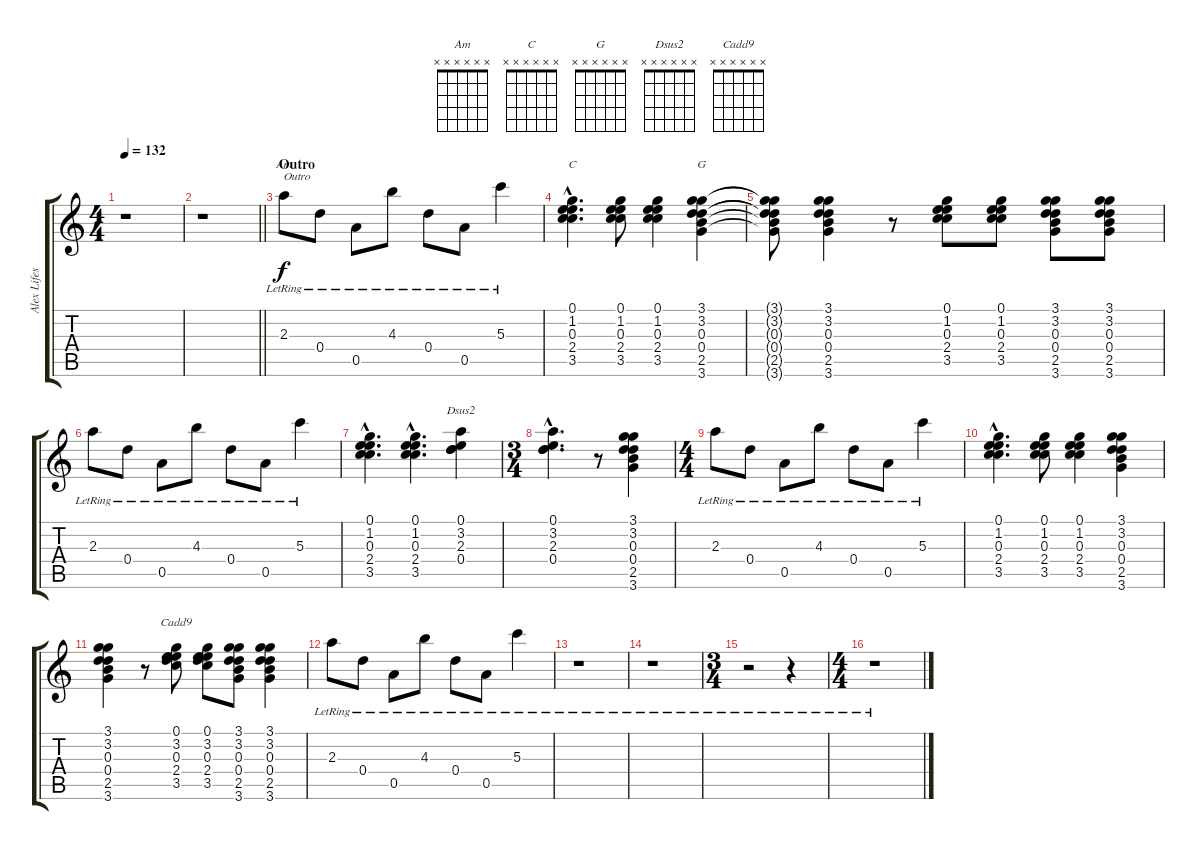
\track ("Alex Lifeson 3" "Alex Lifes") {instrument acousticguitarsteel}
\staff {score tabs}
\tuning (E4 B3 G4 D4 A3 E3) {hide}
\chord ("Am" x x x x x x) {firstfret 0}
\chord ("C" x x x x x x) {firstfret 0}
\chord ("G" x x x x x x) {firstfret 0}
\chord ("Dsus2" x x x x x x) {firstfret 0}
\chord ("Cadd9" x x x x x x) {firstfret 0}
\ts (4 4)
\tempo 132
\clef g2
\ks c
r.1{dy f} |
\barLineRight lightlight
r.1 |
\section ("" "Outro")
2.3{lr}.8{ch "Am" txt "Outro" instrument acousticguitarsteel} 0.4{lr}.8 0.5{lr}.8 4.3{lr}.8 0.4{lr}.8 0.5{lr}.8 5.3{lr}.4 |
(0.1{hac} 1.2{hac} 0.3{hac} 2.4{hac} 3.5{hac}).4{d ch "C"} (0.1 1.2 0.3 2.4 3.5).8 (0.1 1.2 0.3 2.4 3.5).4 (3.1 3.2 0.3 0.4 2.5 3.6).4{ch "G"} |
(3.1{t} 3.2{t} 0.3{t} 0.4{t} 2.5{t} 3.6{t}).8 (3.1 3.2 0.3 0.4 2.5 3.6).4 r.8 (0.1 1.2 0.3 2.4 3.5).8 (0.1 1.2 0.3 2.4 3.5).8 (3.1 3.2 0.3 0.4 2.5 3.6).8 (3.1 3.2 0.3 0.4 2.5 3.6).8 |
2.3{lr}.8 0.4{lr}.8 0.5{lr}.8 4.3{lr}.8 0.4{lr}.8 0.5{lr}.8 5.3{lr}.4 |
(0.1{hac} 1.2{hac} 0.3{hac} 2.4{hac} 3.5{hac}).4{d} (0.1{hac} 1.2{hac} 0.3{hac} 2.4{hac} 3.5{hac}).4{d} (0.1 3.2 2.3 0.4).4{ch "Dsus2"} |
\ts (3 4)
(0.1{hac} 3.2{hac} 2.3{hac} 0.4{hac}).4{d} r.8 (3.1 3.2 0.3 0.4 2.5 3.6).4 |
\ts (4 4)
2.3{lr}.8 0.4{lr}.8 0.5{lr}.8 4.3{lr}.8 0.4{lr}.8 0.5{lr}.8 5.3{lr}.4 |
(0.1{hac} 1.2{hac} 0.3{hac} 2.4{hac} 3.5{hac}).4{d} (0.1 1.2 0.3 2.4 3.5).8 (0.1 1.2 0.3 2.4 3.5).4 (3.1 3.2 0.3 0.4 2.5 3.6).4 |
(3.1 3.2 0.3 0.4 2.5 3.6).4 r.8 (0.1 3.2 0.3 2.4 3.5).8{ch "Cadd9"} (0.1 3.2 0.3 2.4 3.5).8 (3.1 3.2 0.3 0.4 2.5 3.6).8 (3.1 3.2 0.3 0.4 2.5 3.6).4 |
2.3{lr}.8 0.4{lr}.8 0.5{lr}.8 4.3{lr}.8 0.4{lr}.8 0.5{lr}.8 5.3{lr}.4 |
r.1 |
r.1 |
\ts (3 4)
r.2 r.4 |
\ts (4 4)
r.1
